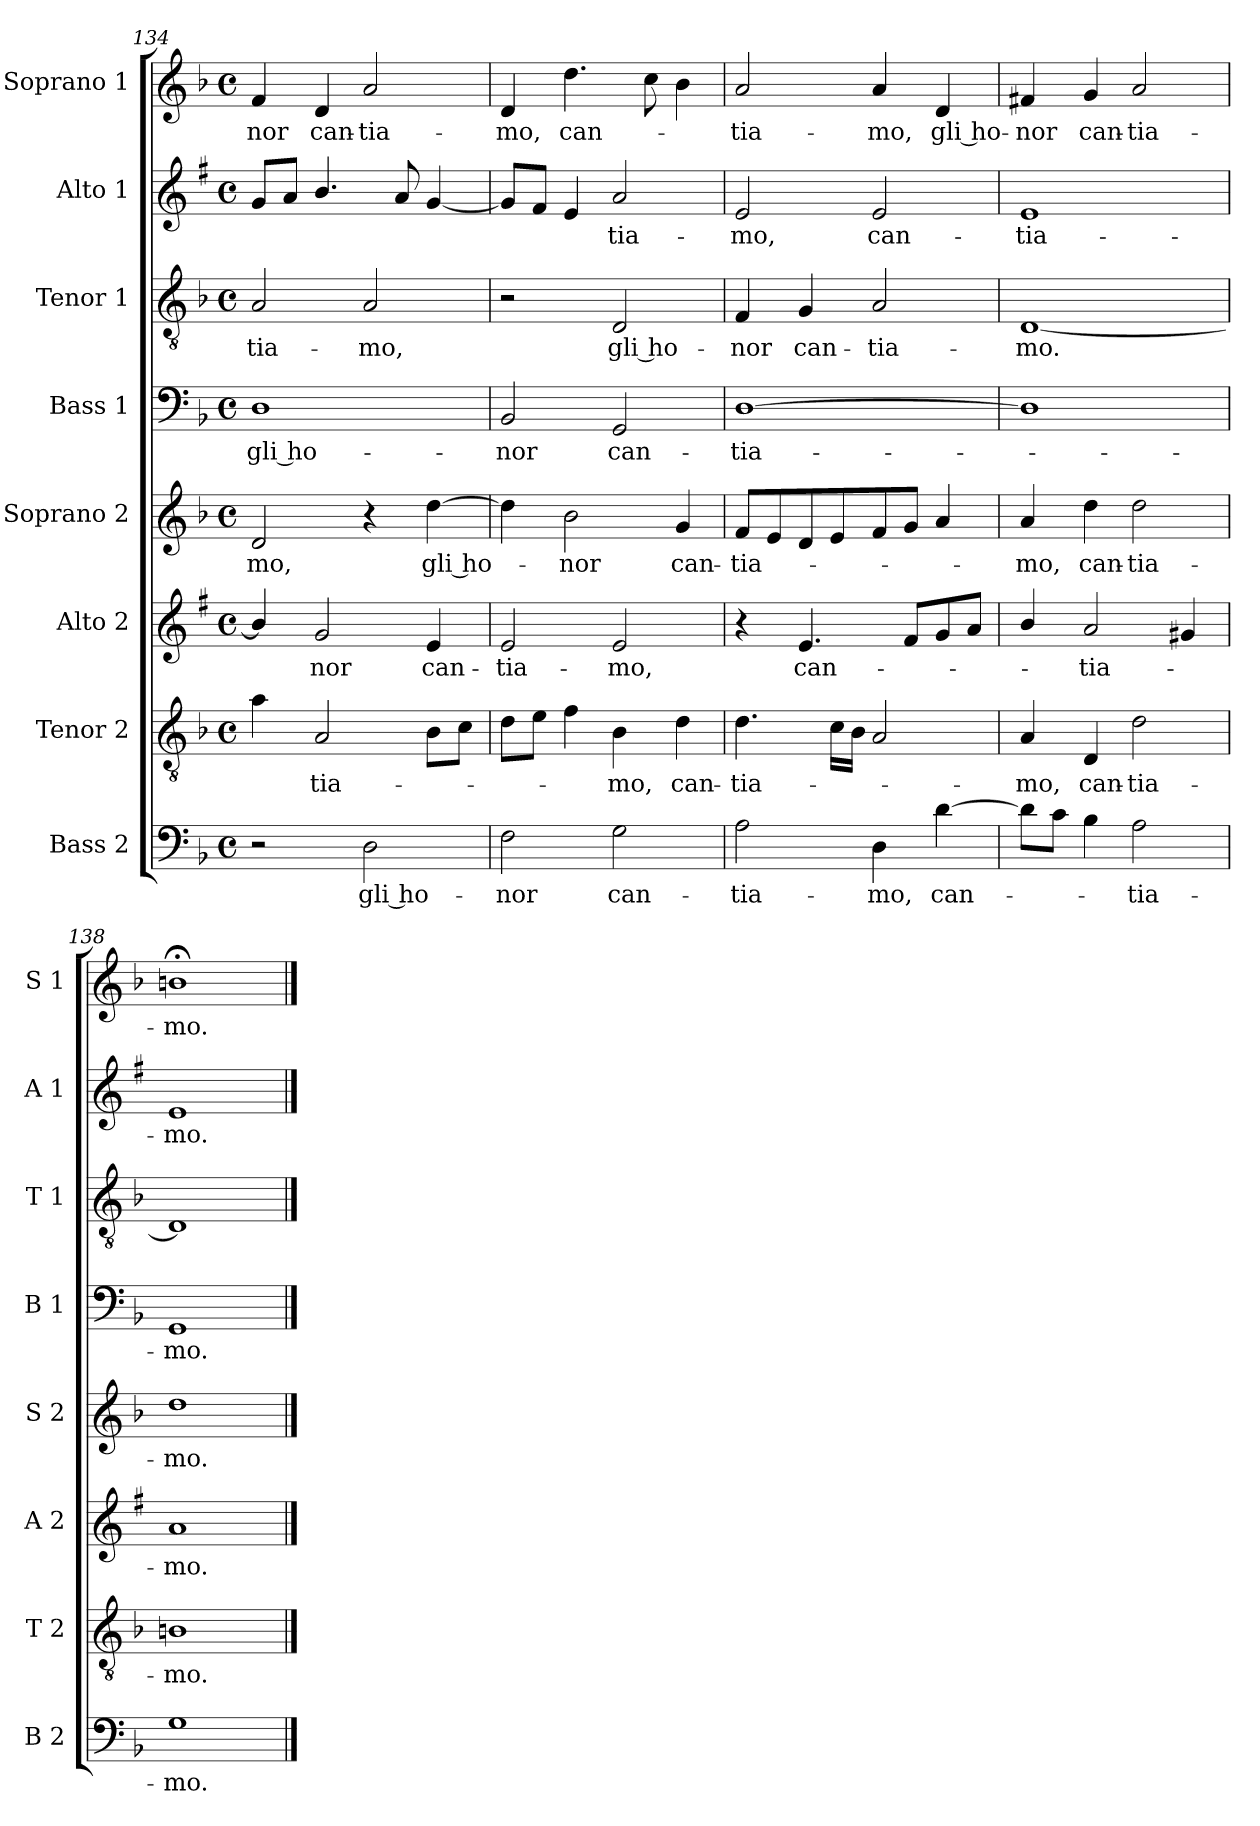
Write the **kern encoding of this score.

**kern	**text	**kern	**text	**kern	**text	**kern	**text	**kern	**text	**kern	**text	**kern	**text	**kern	**text
*part8	*part8	*part7	*part7	*part6	*part6	*part5	*part5	*part4	*part4	*part3	*part3	*part2	*part2	*part1	*part1
*staff8	*staff8	*staff7	*staff7	*staff6	*staff6	*staff5	*staff5	*staff4	*staff4	*staff3	*staff3	*staff2	*staff2	*staff1	*staff1
*I"Bass 2	*	*I"Tenor 2	*	*I"Alto 2	*	*I"Soprano 2	*	*I"Bass 1	*	*I"Tenor 1	*	*I"Alto 1	*	*I"Soprano 1	*
*I'B 2	*	*I'T 2	*	*I'A 2	*	*I'S 2	*	*I'B 1	*	*I'T 1	*	*I'A 1	*	*I'S 1	*
*clefF4	*	*clefGv2	*	*clefG2	*	*clefG2	*	*clefF4	*	*clefGv2	*	*clefG2	*	*clefG2	*
*	*	*	*	*ITrd1c2	*	*	*	*	*	*	*	*ITrd1c2	*	*	*
*k[b-]	*	*k[b-]	*	*k[b-]	*	*k[b-]	*	*k[b-]	*	*k[b-]	*	*k[b-]	*	*k[b-]	*
*F:	*	*F:	*	*F:	*	*F:	*	*F:	*	*F:	*	*F:	*	*F:	*
*M4/4	*	*M4/4	*	*M4/4	*	*M4/4	*	*M4/4	*	*M4/4	*	*M4/4	*	*M4/4	*
*met(c)	*	*met(c)	*	*met(c)	*	*met(c)	*	*met(c)	*	*met(c)	*	*met(c)	*	*met(c)	*
=134	=134	=134	=134	=134	=134	=134	=134	=134	=134	=134	=134	=134	=134	=134	=134
!	!	!	!	!	!	!	!LO:LY:b	!	!LO:LY:b	!	!LO:LY:b	!	!	!	!LO:LY:b
2r	.	4a\	.	4a/]	.	2d/	-mo,	1D	gli ho-	2A/	-tia-	8f/L	.	4f/	-nor
.	.	.	.	.	.	.	.	.	.	.	.	8g/J	.	.	.
!	!	!	!LO:LY:b	!	!LO:LY:b	!	!	!	!	!	!	!	!	!	!LO:LY:b
.	.	2A/	-tia-	2f/	-nor	.	.	.	.	.	.	4.a/	.	4d/	can-
!	!LO:LY:b	!	!	!	!	!	!	!	!	!	!LO:LY:b	!	!	!	!LO:LY:b
2D\	gli ho-	.	.	.	.	4r	.	.	.	2A/	-mo,	.	.	2a/	-tia-
.	.	.	.	.	.	.	.	.	.	.	.	8g/	.	.	.
!	!	!	!	!	!LO:LY:b	!	!LO:LY:b	!	!	!	!	!	!	!	!
.	.	8B-\L	.	4d/	can-	[4dd\	gli ho-	.	.	.	.	[4f/	.	.	.
.	.	8c\J	.	.	.	.	.	.	.	.	.	.	.	.	.
=135	=135	=135	=135	=135	=135	=135	=135	=135	=135	=135	=135	=135	=135	=135	=135
!	!LO:LY:b	!	!	!	!LO:LY:b	!	!	!	!LO:LY:b	!	!	!	!	!	!LO:LY:b
2F\	-nor	8d\L	.	2d/	-tia-	4dd\]	.	2BB-/	-nor	2r	.	8f/L]	.	4d/	-mo,
.	.	8e\J	.	.	.	.	.	.	.	.	.	8e/J	.	.	.
!	!	!	!	!	!	!	!LO:LY:b	!	!	!	!	!	!	!	!LO:LY:b
.	.	4f\	.	.	.	2b-\	-nor	.	.	.	.	4d/	.	4.dd\	can-
!	!LO:LY:b	!	!LO:LY:b	!	!LO:LY:b	!	!	!	!LO:LY:b	!	!LO:LY:b	!	!LO:LY:b	!	!
2G\	can-	4B-\	-mo,	2d/	-mo,	.	.	2GG/	can-	2D/	gli ho-	2g/	-tia-	.	.
.	.	.	.	.	.	.	.	.	.	.	.	.	.	8cc\	.
!	!	!	!LO:LY:b	!	!	!	!LO:LY:b	!	!	!	!	!	!	!	!
.	.	4d\	can-	.	.	4g/	can-	.	.	.	.	.	.	4b-\	.
=136	=136	=136	=136	=136	=136	=136	=136	=136	=136	=136	=136	=136	=136	=136	=136
!	!LO:LY:b	!	!LO:LY:b	!	!	!	!LO:LY:b	!	!LO:LY:b	!	!LO:LY:b	!	!LO:LY:b	!	!LO:LY:b
2A\	-tia-	4.d\	-tia-	4r	.	8f/L	-tia-	[1D	-tia-	4F/	-nor	2d/	-mo,	2a/	-tia-
.	.	.	.	.	.	8e/	.	.	.	.	.	.	.	.	.
!	!	!	!	!	!LO:LY:b	!	!	!	!	!	!LO:LY:b	!	!	!	!
.	.	.	.	4.d/	can-	8d/	.	.	.	4G/	can-	.	.	.	.
.	.	16c\LL	.	.	.	8e/	.	.	.	.	.	.	.	.	.
.	.	16B-\JJ	.	.	.	.	.	.	.	.	.	.	.	.	.
!	!LO:LY:b	!	!	!	!	!	!	!	!	!	!LO:LY:b	!	!LO:LY:b	!	!LO:LY:b
4D\	-mo,	2A/	.	.	.	8f/	.	.	.	2A/	-tia-	2d/	can-	4a/	-mo,
.	.	.	.	8e/L	.	8g/J	.	.	.	.	.	.	.	.	.
!	!LO:LY:b	!	!	!	!	!	!	!	!	!	!	!	!	!	!LO:LY:b
[4d\	can-	.	.	8f/	.	4a/	.	.	.	.	.	.	.	4d/	gli ho-
.	.	.	.	8g/J	.	.	.	.	.	.	.	.	.	.	.
=137	=137	=137	=137	=137	=137	=137	=137	=137	=137	=137	=137	=137	=137	=137	=137
!	!	!	!LO:LY:b	!	!	!	!LO:LY:b	!	!	!	!LO:LY:b	!	!LO:LY:b	!	!LO:LY:b
8d\L]	.	4A/	-mo,	4a/	.	4a/	-mo,	1D]	.	[1D	-mo.	1d	-tia-	4f#X/	-nor
8c\J	.	.	.	.	.	.	.	.	.	.	.	.	.	.	.
!	!	!	!LO:LY:b	!	!LO:LY:b	!	!LO:LY:b	!	!	!	!	!	!	!	!LO:LY:b
4B-\	.	4D/	can-	2g/	-tia-	4dd\	can-	.	.	.	.	.	.	4g/	can-
!	!LO:LY:b	!	!LO:LY:b	!	!	!	!LO:LY:b	!	!	!	!	!	!	!	!LO:LY:b
2A\	-tia-	2d\	-tia-	.	.	2dd\	-tia-	.	.	.	.	.	.	2a/	-tia-
.	.	.	.	4f#X/	.	.	.	.	.	.	.	.	.	.	.
=138	=138	=138	=138	=138	=138	=138	=138	=138	=138	=138	=138	=138	=138	=138	=138
!	!LO:LY:b	!	!LO:LY:b	!	!LO:LY:b	!	!LO:LY:b	!	!LO:LY:b	!	!	!	!LO:LY:b	!	!LO:LY:b
1G	-mo.	1Bn	-mo.	1g	-mo.	1dd	-mo.	1GG	-mo.	1D]	.	1d	-mo.	1bn;<	-mo.
==	==	==	==	==	==	==	==	==	==	==	==	==	==	==	==
*-	*-	*-	*-	*-	*-	*-	*-	*-	*-	*-	*-	*-	*-	*-	*-
